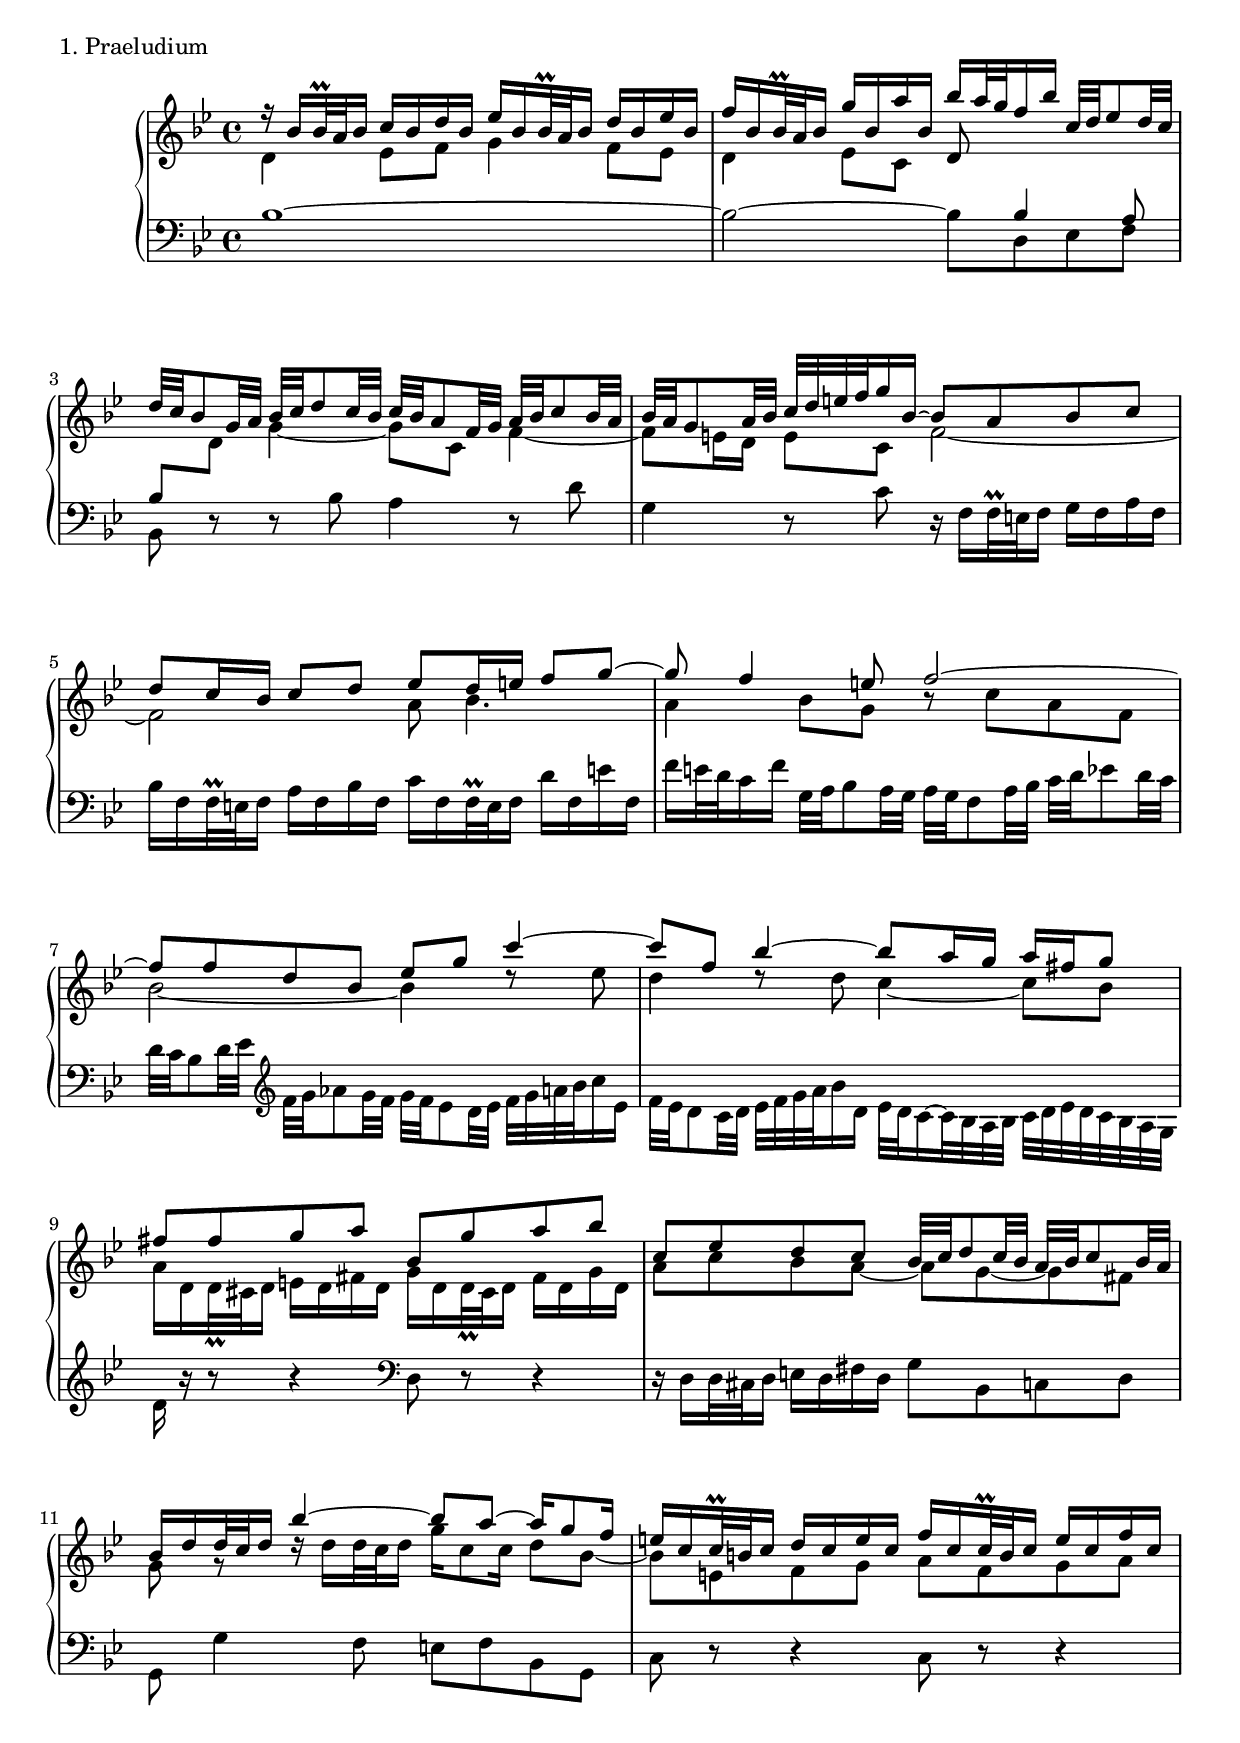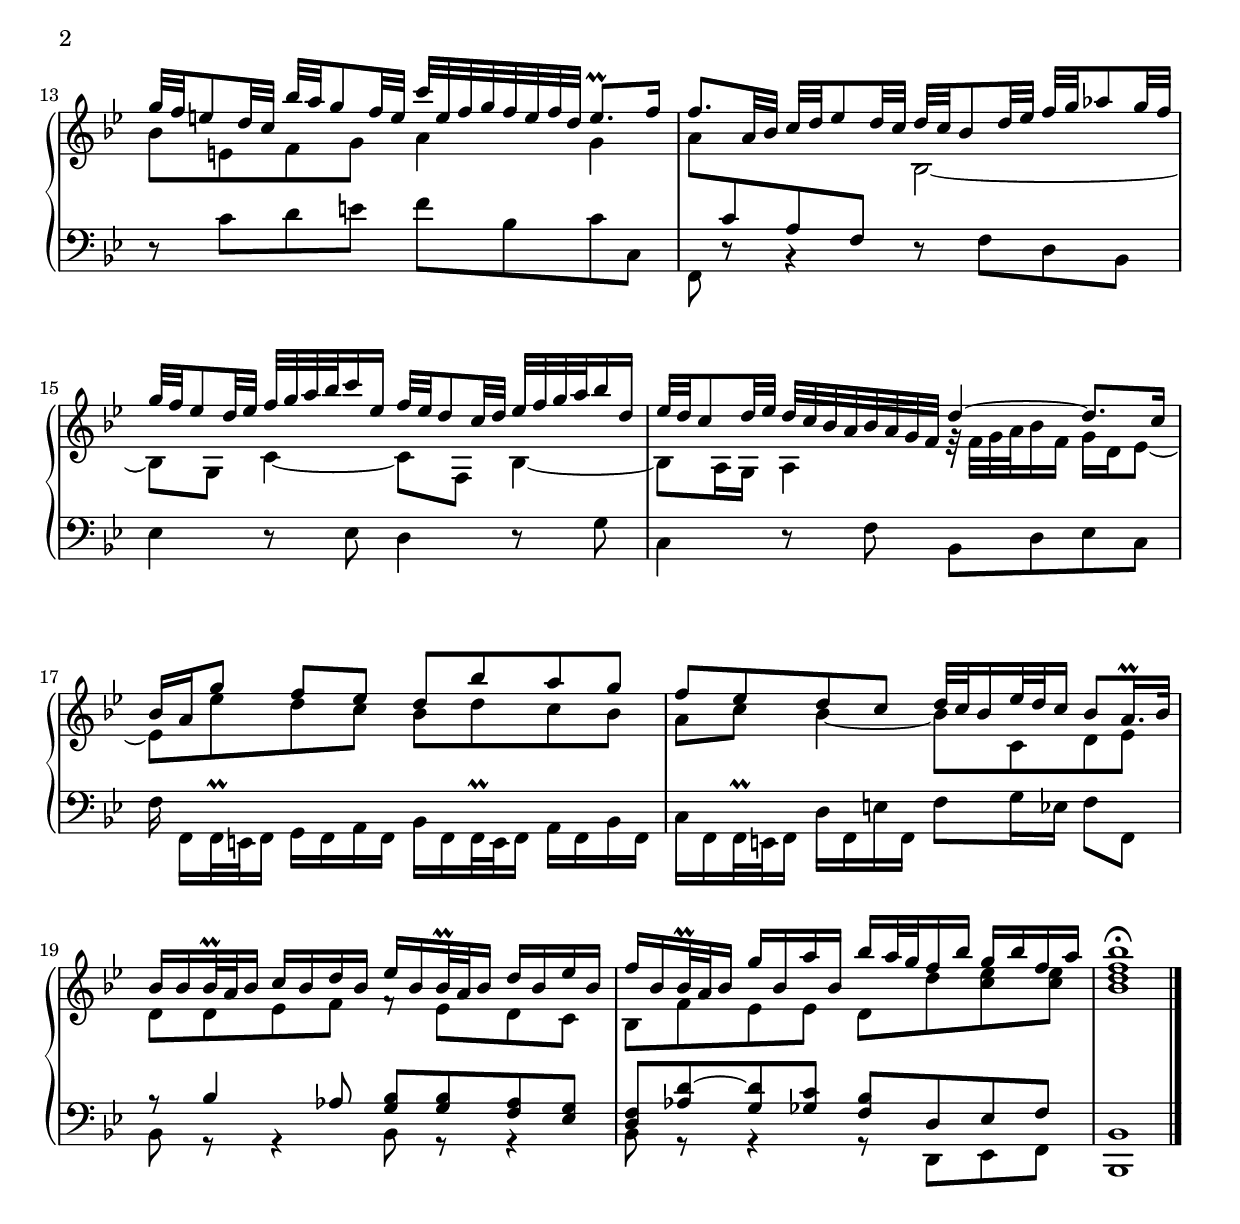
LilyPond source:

% hub11.ly
% The first movement of the first Partita of J. S. Bach, set for Mutopia
% by Carl Bolstad on 7/14/2004.
% updated from lilypond version 2.2.5 to version 2.4.1 on 1/29/2005.

\version "2.7.40"

%*************************************
TopVoice =  \relative b' {
 \stemUp 
r16 bes[ bes32 \prall a bes16] c bes d bes es[ bes bes32 \prall a bes16] d bes es bes |
f'[ bes, bes32 \prall a bes16] g' bes, a' bes, bes'[ a32 g f16 bes] c,32[ d es8 d32 c] |
d32[ c bes8 g32 a] bes[ c d8 c32 bes] c[ bes a8 f32 g] a[ bes c8 bes32 a] |
bes[ a g8 a32 bes] c[ d e f g16 bes,]~ bes8 a bes c |
% top meas 5:
d c16 bes c8 d es d16 e f8 g~ |
g f4 e8 f2~ |
f8 f d bes es g c4~ |
c8 f, bes4~ bes8 a16 g a fis g8 |
fis fis g a bes, g' a bes |
% top meas 10:
c, es d c bes32[ c d8 c32 bes] a[ bes c8 bes32 a] |
bes16[ d d32 c d16] bes'4~ bes8 a~ a16 g8 f16 |
e[ c c32 \prall b c16] d c e c f[ c c32 \prall b c16] e c f c |
g'32[ f e8 d32 c] bes'[ a g8 f32 e] c'[ e, f g f e f d] e8. \prall f16 |
f8. a,32 bes c[ d es8 d32 c] d[ c bes8 d32 es] f[ g aes8 g32 f] |
% top meas 15:
g[ f es8 d32 es] f[ g a bes c16 es,] f32[ es d8 c32 d] es[ f g a bes16 d,] |
es32[ d c8 d32 es] d[ c bes a bes a g f] d'4~ d8. c16 |
bes16 a g'8 f es d bes' a g |
f es d c d32[ c bes16 es32 d c16] bes8 a16. \prall bes32 |
bes16[ bes bes32 \prall a bes16] c bes d bes es[ bes bes32 \prall a bes16] d bes es bes |
% top meas 20:
f'[ bes, bes32 \prall a bes16] g' bes, a' bes, bes'[ a32 g f16 bes] g bes f a |
bes1 \fermata \bar "|."
}

%************************************
MiddleVoice =  \relative d' {
 \stemDown 
d4 es8 f g4 f8 es |
d4 es8 c \stemUp d \change Staff = down bes4 a8 |
bes \stemDown \change Staff = up d g4~ g8 c, f4~ |
f8 e16 d e8 c8 f2~ |
% middle meas 5:
f2 a8 bes4. |
a4 bes8 g bes\rest c a f |
bes2~ bes4 d8\rest es |
d4 d8\rest d8 c4~ c8 bes |
a16[ d, d32 \prall cis d16] e d fis d g[ d d32 \prall cis d16] fis d g d |
% middle meas 10:
a'8 c bes a~ a g~ g fis |
g g \rest d'16 \rest d[ d32 c d16] g16 c,8 c16 d8 bes~ |
bes e, f g a f g a |
bes e, f g a4 g |
\stemDown a8 \stemUp \change Staff = down c, a f \change Staff = up \stemDown bes2~ |
% middle meas 15:
bes8 g c4~ c8 f, bes4~ |
bes8 a16 g a4 es'32 \rest f[ g a bes16 f] g d es8~ |
es es' d c bes d c bes |
a c bes4~ bes8 c, d es |
d d es f f \rest es d c |
% middle meas 20:
bes f' es es d d' <c es> <c es> |
<bes d f>1 |
} 

%************************************
BottomVoice =  \relative d' {
\stemDown bes1~ |
bes2~ bes8 d, es f |
bes, r r bes' a4 r8 d |
g,4 r8 c r16 f,[ f32 \prall e f16] g f a f |

% bottom meas 5:
bes[ f f32 \prall e f16] a f bes f c'[ f, f32 \prall e f16] d' f, e' f, |
f'[ e32 d c16 f] g,32[ a bes8 a32 g] a[ g f8 a32 bes] c[ d es8 d32 c] |
d[ c bes8 d32 es] \clef "G" f[ g aes8 g32 f] g[ f es8 d32 es] f[ g a bes c16 es,] |
f32[ es d8 c32 d] es[ f g a bes16 \change Staff = down d,] es32[ d c16~ c32 bes a bes] c[ d es d c bes a g] |
d'16 r r8 r4 \clef "bass" d,8 r r4 |

% bottom meas 10:
r16 d d32 cis d16 e d fis d g8 bes, c d |
g, g'4 f8 e f bes, g |
c r r4 c8 r r4 |
r8 c' d e f bes, c c, |
f, r r4 r8 f' d bes |

% bottom meas 15:
es4 r8 es d4 r8 g |
c,4 r8 f bes, d es c |
f16 f,[ f32 \prall e f16] g f a f bes[ f f32 \prall e f16] a f bes f 
c'[ f, f32 \prall e f16] d' f, e' f, f'8 g16 es f8 f, |
% add tenor line from here to the end:
<<
  { r8 bes'4 aes8 <g bes> <g bes> <f aes> <es g> |
    <d f> <aes' d>~ <g d'> <ges c> <f bes> d es f |
    bes,1 }
  \\
  { bes8 r r4 bes8 r r4 |
    bes8 r r4 r8 d, es f |
    bes,1 }
>>
}

%************************************
%************************************
% The score, to put it all together:
%************************************
%************************************

\score {
  \context PianoStaff <<
    \context Staff = "up" {
     \set Staff.midiInstrument = #"harpsichord"
      {
      \key bes \major
      \time 4/4
        <<
          { \TopVoice }
        \\
          { \MiddleVoice }
        >>
     }
    }
    \context Staff = "down" {
     \set Staff.midiInstrument = #"harpsichord"
      {
      \key bes \major
      \time 4/4
      \clef bass
        \BottomVoice
     }
    }
  >>
  \layout { }
  \header { piece = "1. Praeludium" }
  \midi { \tempo 8 = 80 }
}
